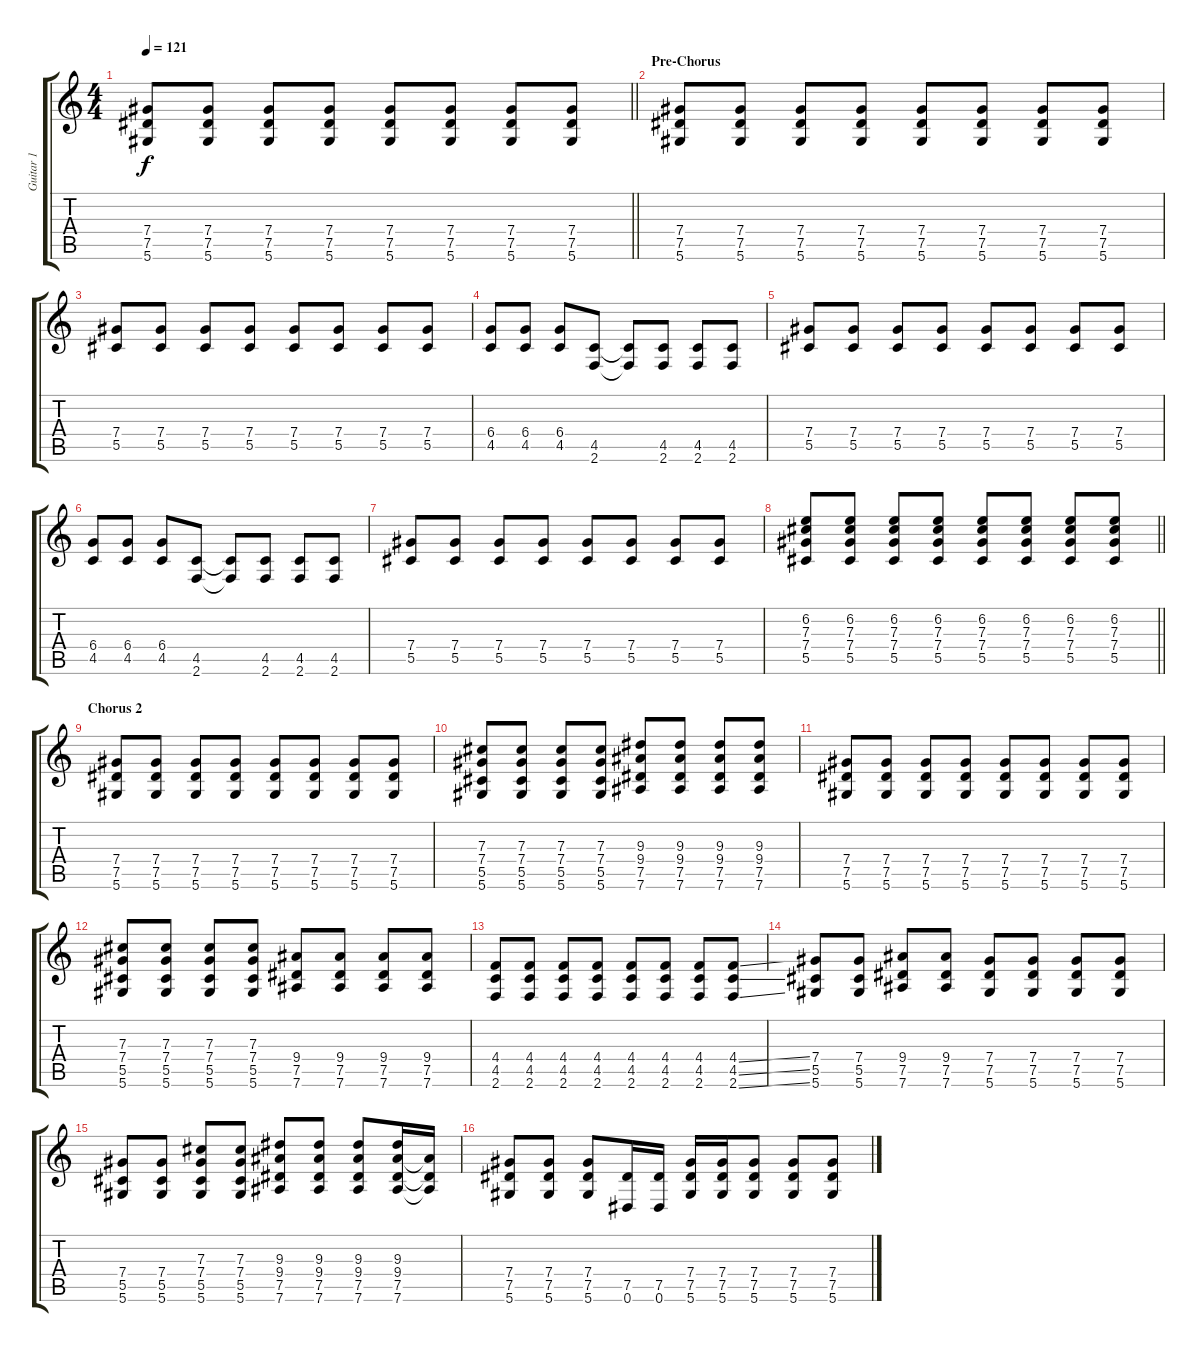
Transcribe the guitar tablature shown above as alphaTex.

\track ("Guitar 1" "Guitar 1") {instrument distortionguitar}
\staff {score tabs}
\tuning (Eb4 Bb3 Gb3 Db3 Ab2 Eb2) {hide}
\ts (4 4)
\tempo 121
\clef g2
\barLineRight lightlight
\ks c
(7.4 7.5 5.6).8{dy f} (7.4 7.5 5.6).8 (7.4 7.5 5.6).8 (7.4 7.5 5.6).8 (7.4 7.5 5.6).8 (7.4 7.5 5.6).8 (7.4 7.5 5.6).8 (7.4 7.5 5.6).8 |
\section ("" "Pre-Chorus")
(7.4 7.5 5.6).8 (7.4 7.5 5.6).8 (7.4 7.5 5.6).8 (7.4 7.5 5.6).8 (7.4 7.5 5.6).8 (7.4 7.5 5.6).8 (7.4 7.5 5.6).8 (7.4 7.5 5.6).8 |
(7.4 5.5).8 (7.4 5.5).8 (7.4 5.5).8 (7.4 5.5).8 (7.4 5.5).8 (7.4 5.5).8 (7.4 5.5).8 (7.4 5.5).8 |
(6.4 4.5).8 (6.4 4.5).8 (6.4 4.5).8 (4.5 2.6).8 (4.5{t} 2.6{t}).8 (4.5 2.6).8 (4.5 2.6).8 (4.5 2.6).8 |
(7.4 5.5).8 (7.4 5.5).8 (7.4 5.5).8 (7.4 5.5).8 (7.4 5.5).8 (7.4 5.5).8 (7.4 5.5).8 (7.4 5.5).8 |
(6.4 4.5).8 (6.4 4.5).8 (6.4 4.5).8 (4.5 2.6).8 (4.5{t} 2.6{t}).8 (4.5 2.6).8 (4.5 2.6).8 (4.5 2.6).8 |
(7.4 5.5).8 (7.4 5.5).8 (7.4 5.5).8 (7.4 5.5).8 (7.4 5.5).8 (7.4 5.5).8 (7.4 5.5).8 (7.4 5.5).8 |
\barLineRight lightlight
(6.2 7.3 7.4 5.5).8 (6.2 7.3 7.4 5.5).8 (6.2 7.3 7.4 5.5).8 (6.2 7.3 7.4 5.5).8 (6.2 7.3 7.4 5.5).8 (6.2 7.3 7.4 5.5).8 (6.2 7.3 7.4 5.5).8 (6.2 7.3 7.4 5.5).8 |
\section ("" "Chorus 2")
(7.4 7.5 5.6).8 (7.4 7.5 5.6).8 (7.4 7.5 5.6).8 (7.4 7.5 5.6).8 (7.4 7.5 5.6).8 (7.4 7.5 5.6).8 (7.4 7.5 5.6).8 (7.4 7.5 5.6).8 |
(7.3 7.4 5.5 5.6).8 (7.3 7.4 5.5 5.6).8 (7.3 7.4 5.5 5.6).8 (7.3 7.4 5.5 5.6).8 (9.3 9.4 7.5 7.6).8 (9.3 9.4 7.5 7.6).8 (9.3 9.4 7.5 7.6).8 (9.3 9.4 7.5 7.6).8 |
(7.4 7.5 5.6).8 (7.4 7.5 5.6).8 (7.4 7.5 5.6).8 (7.4 7.5 5.6).8 (7.4 7.5 5.6).8 (7.4 7.5 5.6).8 (7.4 7.5 5.6).8 (7.4 7.5 5.6).8 |
(7.3 7.4 5.5 5.6).8 (7.3 7.4 5.5 5.6).8 (7.3 7.4 5.5 5.6).8 (7.3 7.4 5.5 5.6).8 (9.4 7.5 7.6).8 (9.4 7.5 7.6).8 (9.4 7.5 7.6).8 (9.4 7.5 7.6).8 |
(4.4 4.5 2.6).8 (4.4 4.5 2.6).8 (4.4 4.5 2.6).8 (4.4 4.5 2.6).8 (4.4 4.5 2.6).8 (4.4 4.5 2.6).8 (4.4 4.5 2.6).8 (4.4{ss} 4.5{ss} 2.6{ss}).8 |
(7.4 5.5 5.6).8 (7.4 5.5 5.6).8 (9.4 7.5 7.6).8 (9.4 7.5 7.6).8 (7.4 7.5 5.6).8 (7.4 7.5 5.6).8 (7.4 7.5 5.6).8 (7.4 7.5 5.6).8 |
(7.4 5.5 5.6).8 (7.4 5.5 5.6).8 (7.3 7.4 5.5 5.6).8 (7.3 7.4 5.5 5.6).8 (9.3 9.4 7.5 7.6).8 (9.3 9.4 7.5 7.6).8 (9.3 9.4 7.5 7.6).8 (9.3 9.4 7.5 7.6).16 (9.4{t} 7.5{t} 7.6{t}).16 |
(7.4 7.5 5.6).8 (7.4 7.5 5.6).8 (7.4 7.5 5.6).8 (7.5 0.6).16 (7.5 0.6).16 (7.4 7.5 5.6).16 (7.4 7.5 5.6).16 (7.4 7.5 5.6).8 (7.4 7.5 5.6).8 (7.4 7.5 5.6).8
